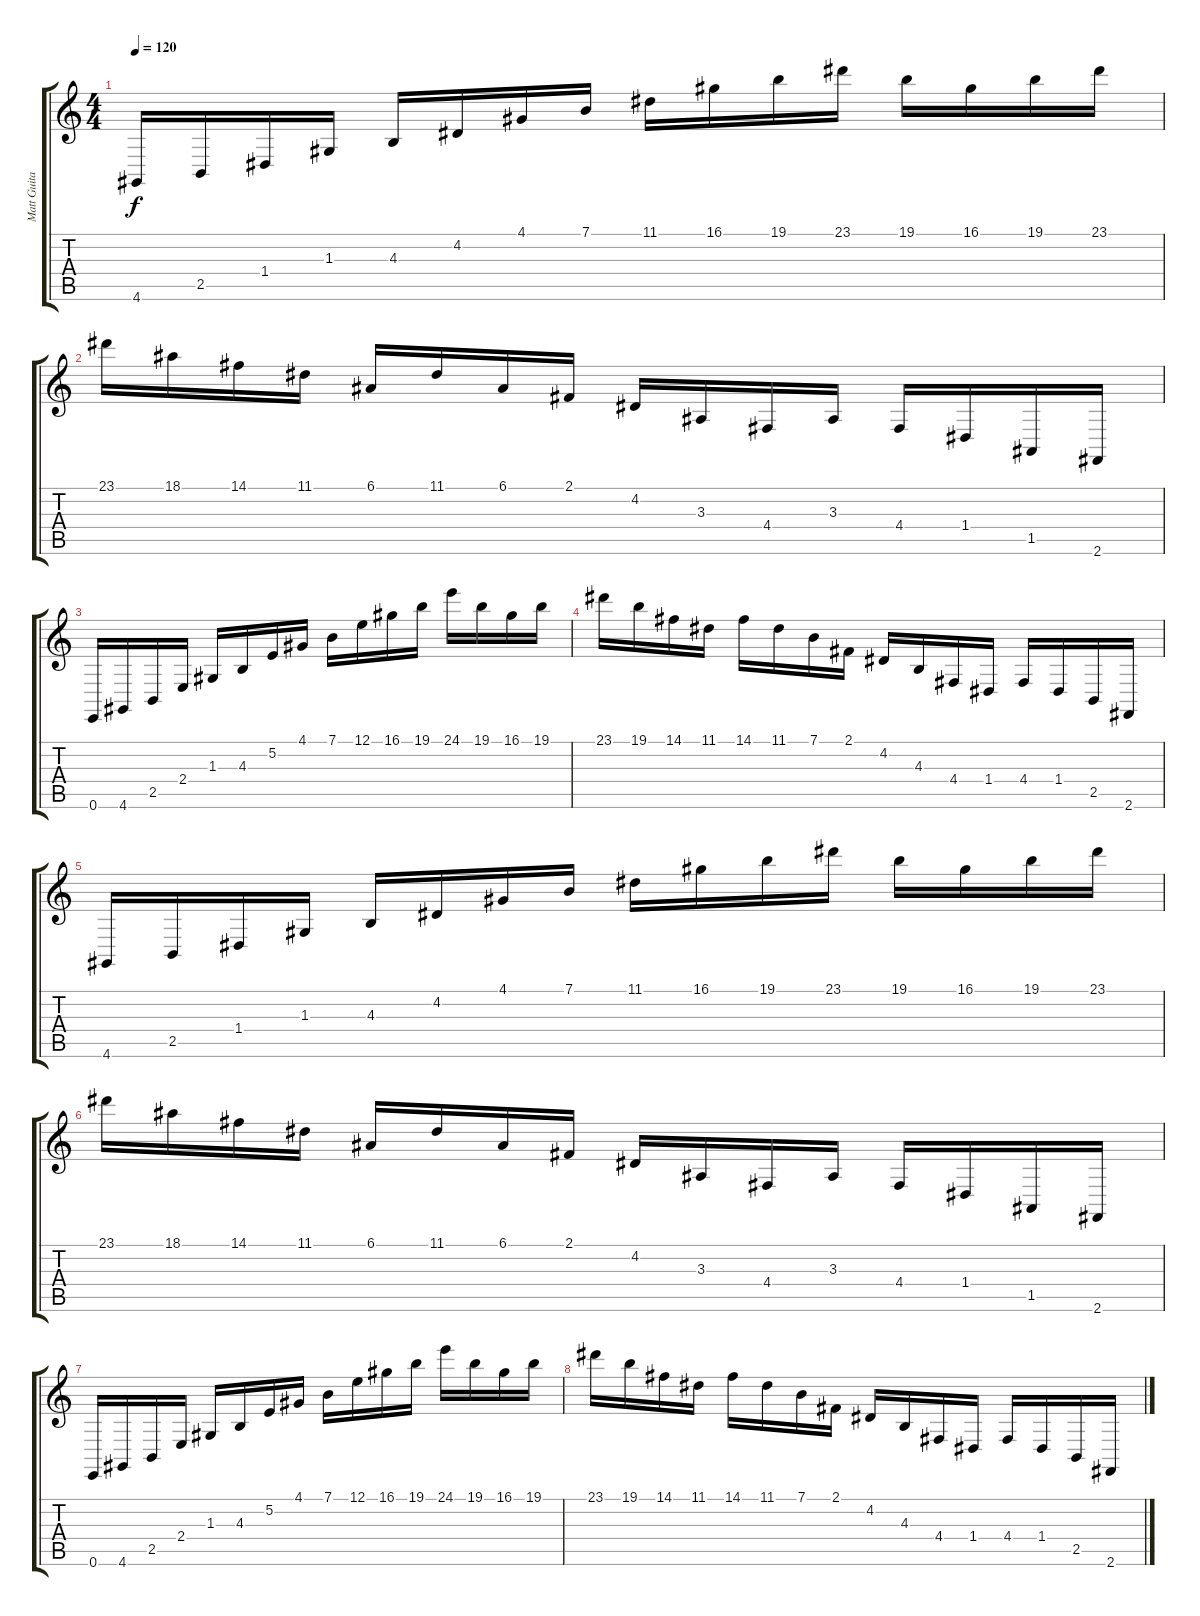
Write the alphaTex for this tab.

\track ("Matt Guitar Clean" "Matt Guita") {instrument acousticgrandpiano}
\staff {score tabs}
\tuning (E4 B3 G3 D3 A2 E2) {hide}
\ts (4 4)
\tempo 120
\clef g2
\ks c
4.6.16{dy f} 2.5.16 1.4.16 1.3.16 4.3.16 4.2.16 4.1.16 7.1.16 11.1.16 16.1.16 19.1.16 23.1.16 19.1.16 16.1.16 19.1.16 23.1.16 |
23.1.16 18.1.16 14.1.16 11.1.16 6.1.16 11.1.16 6.1.16 2.1.16 4.2.16 3.3.16 4.4.16 3.3.16 4.4.16 1.4.16 1.5.16 2.6.16 |
0.6.16 4.6.16 2.5.16 2.4.16 1.3.16 4.3.16 5.2.16 4.1.16 7.1.16 12.1.16 16.1.16 19.1.16 24.1.16 19.1.16 16.1.16 19.1.16 |
23.1.16 19.1.16 14.1.16 11.1.16 14.1.16 11.1.16 7.1.16 2.1.16 4.2.16 4.3.16 4.4.16 1.4.16 4.4.16 1.4.16 2.5.16 2.6.16 |
4.6.16 2.5.16 1.4.16 1.3.16 4.3.16 4.2.16 4.1.16 7.1.16 11.1.16 16.1.16 19.1.16 23.1.16 19.1.16 16.1.16 19.1.16 23.1.16 |
23.1.16 18.1.16 14.1.16 11.1.16 6.1.16 11.1.16 6.1.16 2.1.16 4.2.16 3.3.16 4.4.16 3.3.16 4.4.16 1.4.16 1.5.16 2.6.16 |
0.6.16 4.6.16 2.5.16 2.4.16 1.3.16 4.3.16 5.2.16 4.1.16 7.1.16 12.1.16 16.1.16 19.1.16 24.1.16 19.1.16 16.1.16 19.1.16 |
23.1.16 19.1.16 14.1.16 11.1.16 14.1.16 11.1.16 7.1.16 2.1.16 4.2.16 4.3.16 4.4.16 1.4.16 4.4.16 1.4.16 2.5.16 2.6.16
